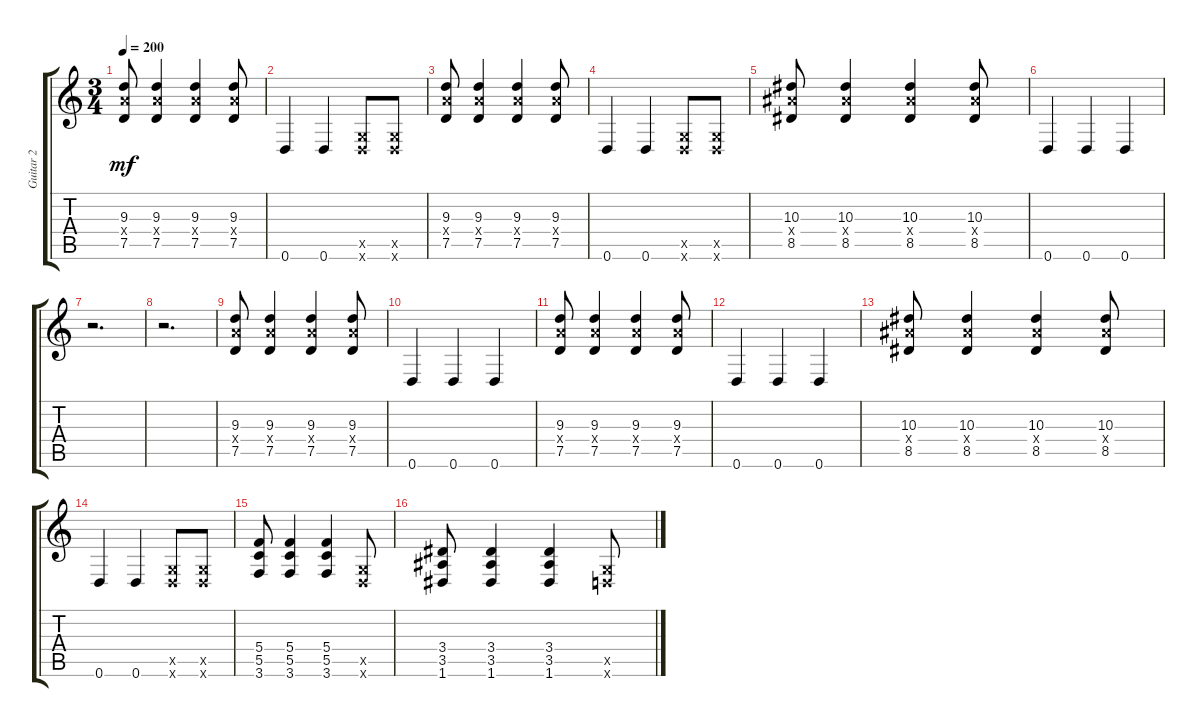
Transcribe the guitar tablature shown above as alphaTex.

\track ("Guitar 2" "Guitar 2") {instrument distortionguitar}
\staff {score tabs}
\tuning (D4 A3 F3 C3 G2 D2) {hide}
\ts (3 4)
\tempo 200
\clef g2
\ks c
(9.3 9.4{x} 7.5).8{dy mf} (9.3 9.4{x} 7.5).4 (9.3 9.4{x} 7.5).4 (9.3 9.4{x} 7.5).8 |
0.6.4 0.6.4 (0.5{x} 0.6{x}).8 (0.5{x} 0.6{x}).8 |
(9.3 9.4{x} 7.5).8 (9.3 9.4{x} 7.5).4 (9.3 9.4{x} 7.5).4 (9.3 9.4{x} 7.5).8 |
0.6.4 0.6.4 (0.5{x} 0.6{x}).8 (0.5{x} 0.6{x}).8 |
(10.3 10.4{x} 8.5).8 (10.3 10.4{x} 8.5).4 (10.3 10.4{x} 8.5).4 (10.3 10.4{x} 8.5).8 |
0.6.4 0.6.4 0.6.4 |
r.2{d} |
r.2{d} |
(9.3 9.4{x} 7.5).8 (9.3 9.4{x} 7.5).4 (9.3 9.4{x} 7.5).4 (9.3 9.4{x} 7.5).8 |
0.6.4 0.6.4 0.6.4 |
(9.3 9.4{x} 7.5).8 (9.3 9.4{x} 7.5).4 (9.3 9.4{x} 7.5).4 (9.3 9.4{x} 7.5).8 |
0.6.4 0.6.4 0.6.4 |
(10.3 10.4{x} 8.5).8 (10.3 10.4{x} 8.5).4 (10.3 10.4{x} 8.5).4 (10.3 10.4{x} 8.5).8 |
0.6.4 0.6.4 (0.5{x} 0.6{x}).8 (0.5{x} 0.6{x}).8 |
(5.4 5.5 3.6).8 (5.4 5.5 3.6).4 (5.4 5.5 3.6).4 (0.5{x} 0.6{x}).8 |
(3.4 3.5 1.6).8 (3.4 3.5 1.6).4 (3.4 3.5 1.6).4 (0.5{x} 0.6{x}).8
